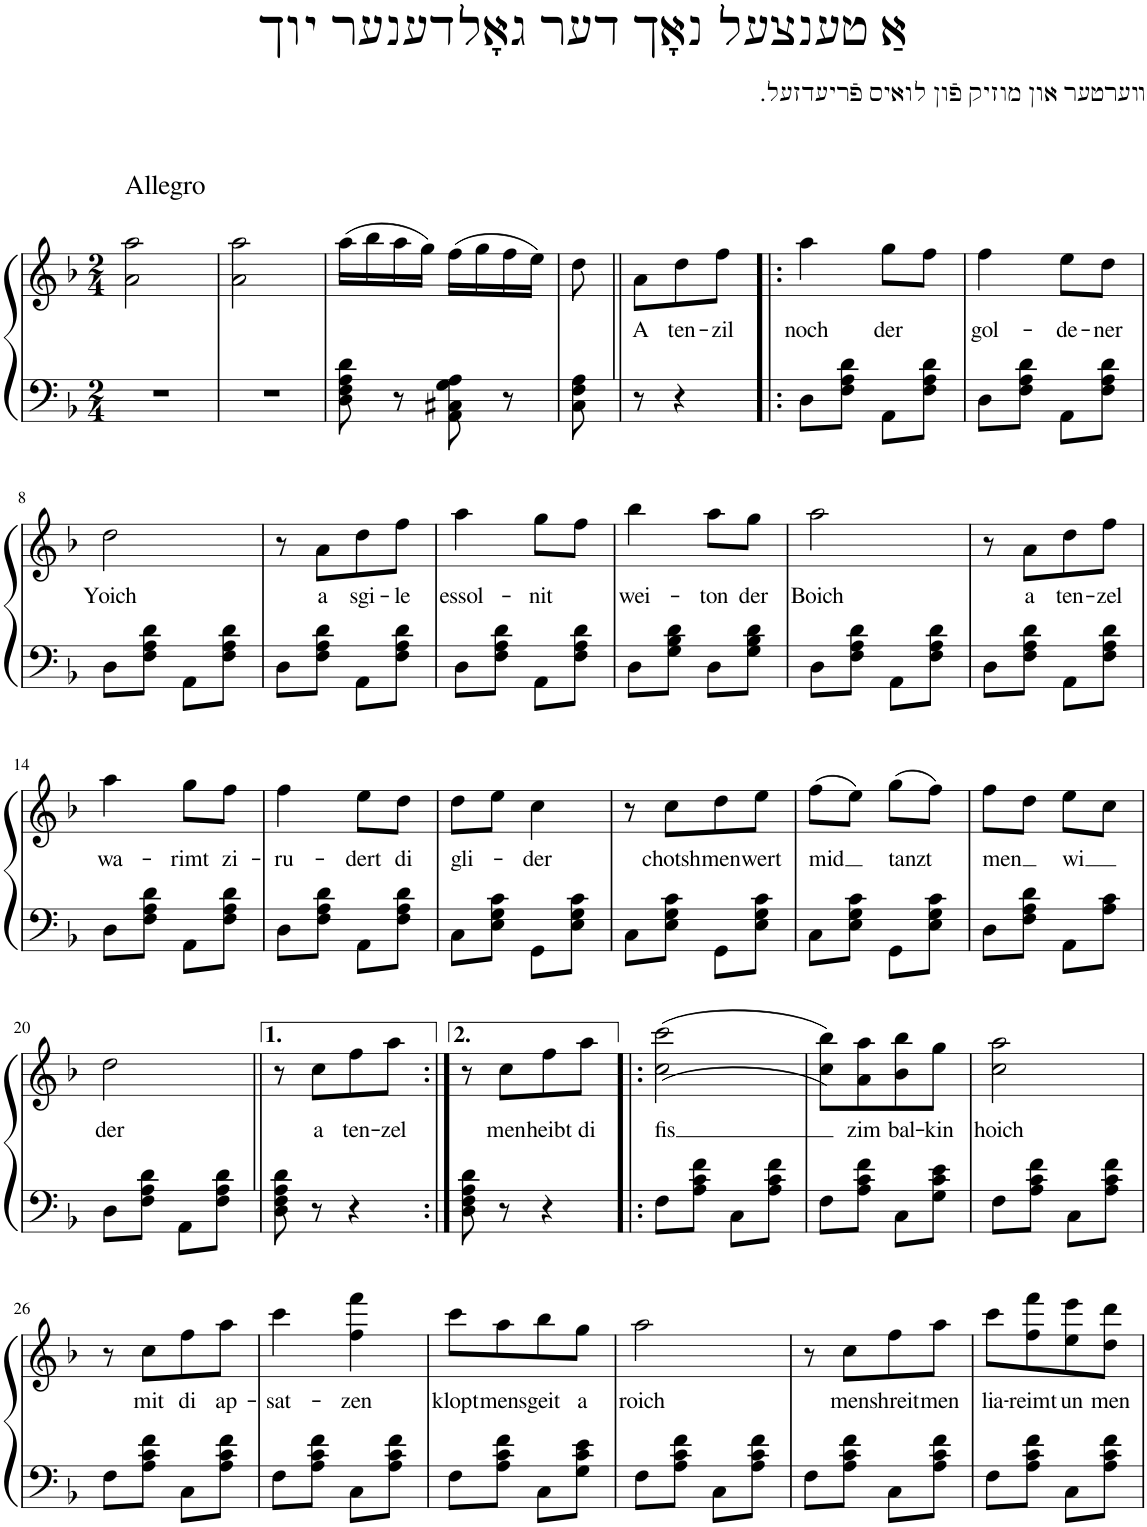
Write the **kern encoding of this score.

**kern	**kern	**text
*part1	*part1	*part1
*staff2	*staff1	*staff1
*I"Klavier	*	*
*I'Klav.	*	*
*clefF4	*clefG2	*
*k[b-]	*k[b-]	*
*M2/4	*M2/4	*
=1	=1	=1
!	!LO:TX:a:t=Allegro	!
2r	2a\ 2aa\	.
=2	=2	=2
2r	2a\ 2aa\	.
=3	=3	=3
8D\ 8F\ 8A\ 8d\	(16aa\LL	.
.	16bb-\	.
8r	16aa\	.
.	16gg\JJ)	.
8AA\ 8C#X\ 8G\ 8A\	(16ff\LL	.
.	16gg\	.
8r	16ff\	.
.	16ee\JJ)	.
=4	=4	=4
8C\ 8F\ 8A\	8dd\	.
=5||	=5||	=5||
!	!	!LO:LY:b
8r	8a\L	A
!	!	!LO:LY:b
4r	8dd\	ten-
!	!	!LO:LY:b
.	8ff\J	-zil
=6!|:	=6!|:	=6!|:
!	!	!LO:LY:b
8D\L	4aa\	noch
8F\ 8A\ 8d\J	.	.
!	!	!LO:LY:b
8AA\L	8gg\L	der
8F\ 8A\ 8d\J	8ff\J	.
=7	=7	=7
!	!	!LO:LY:b
8D\L	4ff\	gol-
8F\ 8A\ 8d\J	.	.
!	!	!LO:LY:b
8AA\L	8ee\L	-de-
!	!	!LO:LY:b
8F\ 8A\ 8d\J	8dd\J	-ner
!!LO:LB:g=z
=8	=8	=8
!	!	!LO:LY:b
8D\L	2dd\	Yoich
8F\ 8A\ 8d\J	.	.
8AA\L	.	.
8F\ 8A\ 8d\J	.	.
=9	=9	=9
8D\L	8r	.
!	!	!LO:LY:b
8F\ 8A\ 8d\J	8a\L	a
!	!	!LO:LY:b
8AA\L	8dd\	sgi-
!	!	!LO:LY:b
8F\ 8A\ 8d\J	8ff\J	-le
=10	=10	=10
!	!	!LO:LY:b
8D\L	4aa\	essol-
8F\ 8A\ 8d\J	.	.
!	!	!LO:LY:b
8AA\L	8gg\L	-nit
8F\ 8A\ 8d\J	8ff\J	.
=11	=11	=11
!	!	!LO:LY:b
8D\L	4bb-\	wei-
8G\ 8B-\ 8d\J	.	.
!	!	!LO:LY:b
8D\L	8aa\L	-ton
!	!	!LO:LY:b
8G\ 8B-\ 8d\J	8gg\J	der
=12	=12	=12
!	!	!LO:LY:b
8D\L	2aa\	Boich
8F\ 8A\ 8d\J	.	.
8AA\L	.	.
8F\ 8A\ 8d\J	.	.
=13	=13	=13
8D\L	8r	.
!	!	!LO:LY:b
8F\ 8A\ 8d\J	8a\L	a
!	!	!LO:LY:b
8AA\L	8dd\	-ten-
!	!	!LO:LY:b
8F\ 8A\ 8d\J	8ff\J	-zel
!!LO:LB:g=z
=14	=14	=14
!	!	!LO:LY:b
8D\L	4aa\	wa-
8F\ 8A\ 8d\J	.	.
!	!	!LO:LY:b
8AA\L	8gg\L	-rimt
!	!	!LO:LY:b
8F\ 8A\ 8d\J	8ff\J	zi-
=15	=15	=15
!	!	!LO:LY:b
8D\L	4ff\	-ru-
8F\ 8A\ 8d\J	.	.
!	!	!LO:LY:b
8AA\L	8ee\L	-dert
!	!	!LO:LY:b
8F\ 8A\ 8d\J	8dd\J	di
=16	=16	=16
!	!	!LO:LY:b
8C\L	8dd\L	gli-
8E\ 8G\ 8c\J	8ee\J	.
!	!	!LO:LY:b
8GG\L	4cc\	-der
8E\ 8G\ 8c\J	.	.
=17	=17	=17
8C\L	8r	.
!	!	!LO:LY:b
8E\ 8G\ 8c\J	8cc\L	chotsh
!	!	!LO:LY:b
8GG\L	8dd\	men
!	!	!LO:LY:b
8E\ 8G\ 8c\J	8ee\J	wert
=18	=18	=18
!	!	!LO:LY:b
8C\L	(8ff\L	mid
8E\ 8G\ 8c\J	8ee\J)	.
!	!	!LO:LY:b
8GG\L	(8gg\L	tanzt
8E\ 8G\ 8c\J	8ff\J)	.
=19	=19	=19
!	!	!LO:LY:b
8D\L	8ff\L	men
8F\ 8A\ 8d\J	8dd\J	.
!	!	!LO:LY:b
8AA\L	8ee\L	wi
8A\ 8c\J	8cc\J	.
!!LO:LB:g=z
=20	=20	=20
!	!	!LO:LY:b
8D\L	2dd\	der
8F\ 8A\ 8d\J	.	.
8AA\L	.	.
8F\ 8A\ 8d\J	.	.
=21||	=21||	=21||
8D\ 8F\ 8A\ 8d\	8r	.
!	!	!LO:LY:b
8r	8cc\L	a
!	!	!LO:LY:b
4r	8ff\	ten-
!	!	!LO:LY:b
.	8aa\J	-zel
=22:|!	=22:|!	=22:|!
8D\ 8F\ 8A\ 8d\	8r	.
!	!	!LO:LY:b
8r	8cc\L	men
!	!	!LO:LY:b
4r	8ff\	heibt
!	!	!LO:LY:b
.	8aa\J	di
=23!|:	=23!|:	=23!|:
!	!	!LO:LY:b
8F\L	((2cc\ 2ccc\	fis
8A\ 8c\ 8f\J	.	.
8C\L	.	.
8A\ 8c\ 8f\J	.	.
=24	=24	=24
8F\L	8cc\ 8bb-\L))	.
!	!	!LO:LY:b
8A\ 8c\ 8f\J	8a\ 8aa\	zim
!	!	!LO:LY:b
8C\L	8b-\ 8bb-\	bal-
!	!	!LO:LY:b
8G\ 8c\ 8e\J	8gg\J	-kin
=25	=25	=25
!	!	!LO:LY:b
8F\L	2cc\ 2aa\	hoich
8A\ 8c\ 8f\J	.	.
8C\L	.	.
8A\ 8c\ 8f\J	.	.
!!LO:LB:g=z
=26	=26	=26
8F\L	8r	.
!	!	!LO:LY:b
8A\ 8c\ 8f\J	8cc\L	mit
!	!	!LO:LY:b
8C\L	8ff\	di
!	!	!LO:LY:b
8A\ 8c\ 8f\J	8aa\J	ap-
=27	=27	=27
!	!	!LO:LY:b
8F\L	4ccc\	-sat-
8A\ 8c\ 8f\J	.	.
!	!	!LO:LY:b
8C\L	4ff\ 4fff\	-zen
8A\ 8c\ 8f\J	.	.
=28	=28	=28
!	!	!LO:LY:b
8F\L	8ccc\L	klopt
!	!	!LO:LY:b
8A\ 8c\ 8f\J	8aa\	mens
!	!	!LO:LY:b
8C\L	8bb-\	geit
!	!	!LO:LY:b
8G\ 8c\ 8e\J	8gg\J	a
=29	=29	=29
!	!	!LO:LY:b
8F\L	2aa\	roich
8A\ 8c\ 8f\J	.	.
8C\L	.	.
8A\ 8c\ 8f\J	.	.
=30	=30	=30
8F\L	8r	.
!	!	!LO:LY:b
8A\ 8c\ 8f\J	8cc\L	men
!	!	!LO:LY:b
8C\L	8ff\	shreit
!	!	!LO:LY:b
8A\ 8c\ 8f\J	8aa\J	men
=31	=31	=31
!	!	!LO:LY:b
8F\L	8ccc\L	lia-
!	!	!LO:LY:b
8A\ 8c\ 8f\J	8ff\ 8fff\	-reimt
!	!	!LO:LY:b
8C\L	8ee\ 8eee\	un
!	!	!LO:LY:b
8A\ 8c\ 8f\J	8dd\ 8ddd\J	men
=	=	=
*-	*-	*-
